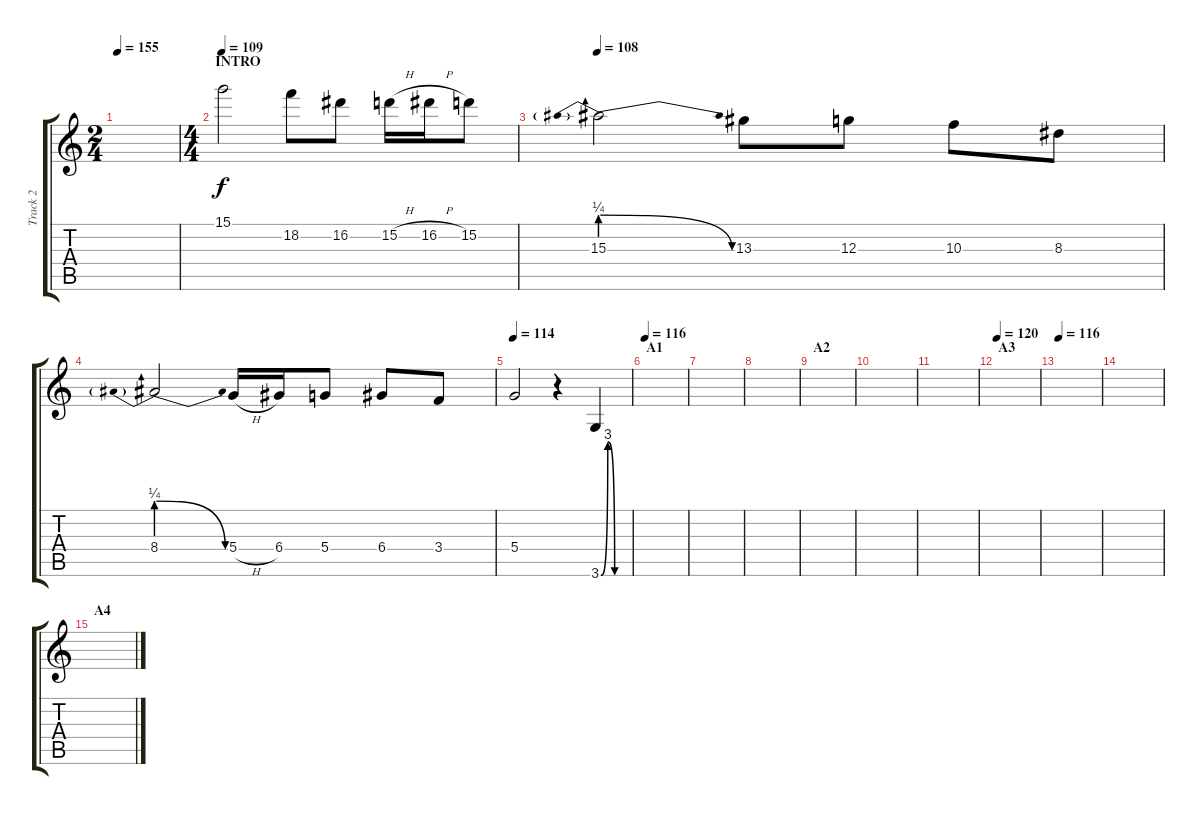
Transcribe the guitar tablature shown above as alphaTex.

\track ("Track 2" "Track 2") {instrument distortionguitar}
\staff {score tabs}
\tuning (E4 B3 G3 D3 A2 E2) {hide}
\ts (2 4)
\tempo 155
\tempo 122
\tempo 155
\clef g2
\ks c
|
\ts (4 4)
\section ("" "INTRO")
\tempo 109
15.1.2 18.2.8 16.2.8 15.2{h}.16 16.2{h}.16 15.2.8 |
\tempo 108
15.3{be (prebendrelease 0 1 60 0)}.2 13.3.8 12.3.8 10.3.8 8.3.8 |
8.4{be (prebendrelease 0 1 60 0)}.2 5.4{h}.16 6.4.16 5.4.8 6.4.8 3.4.8 |
\tempo 114
5.4.2 r.4 3.6{be (custom 0 0 15 12 30 0 45 0 60 0)}.4 |
\section ("" "A1")
\tempo 116
|
|
|
\section ("" "A2")
|
|
|
\section ("" "A3")
\tempo 120
|
\tempo 116
|
|
\section ("" "A4")
